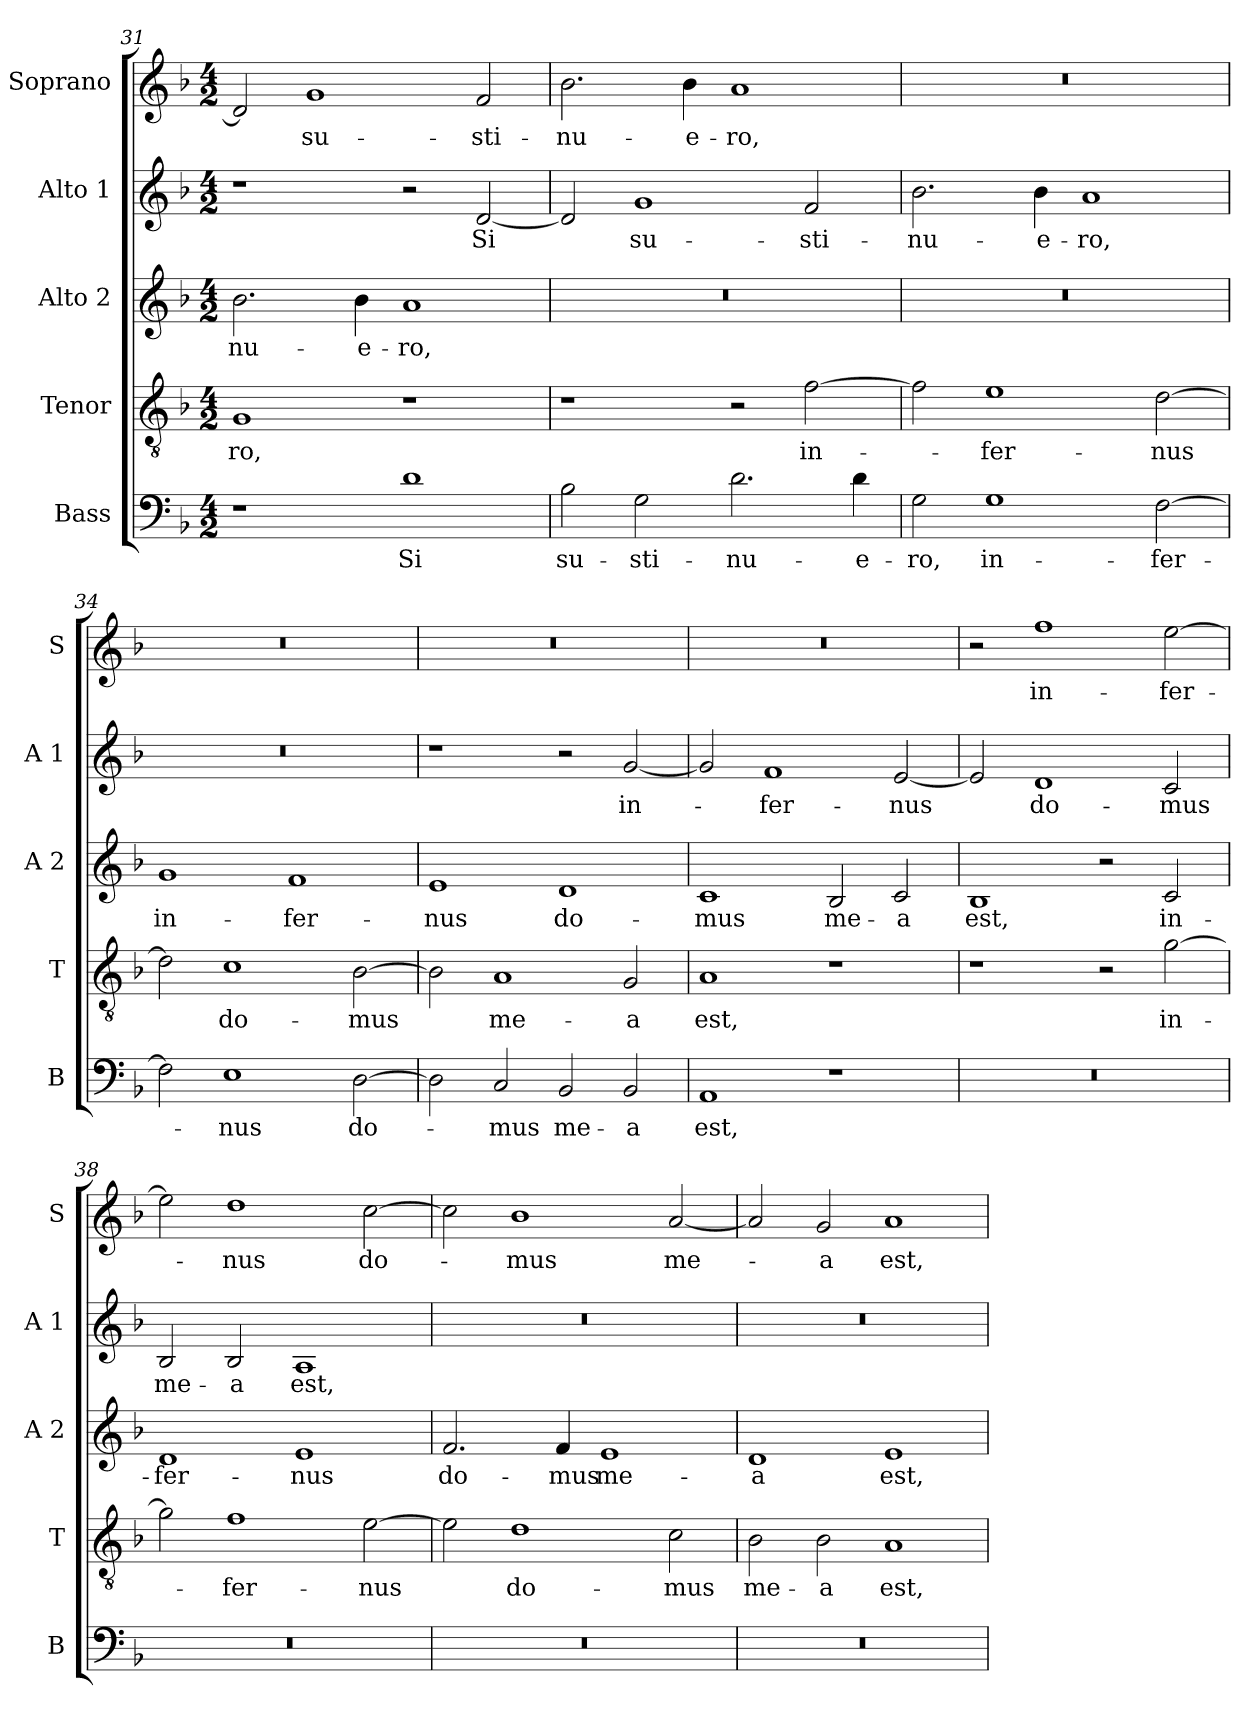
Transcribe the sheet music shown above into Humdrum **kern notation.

**kern	**text	**kern	**text	**kern	**text	**kern	**text	**kern	**text
*part5	*part5	*part4	*part4	*part3	*part3	*part2	*part2	*part1	*part1
*staff5	*staff5	*staff4	*staff4	*staff3	*staff3	*staff2	*staff2	*staff1	*staff1
*I"Bass	*	*I"Tenor	*	*I"Alto 2	*	*I"Alto 1	*	*I"Soprano	*
*I'B	*	*I'T	*	*I'A 2	*	*I'A 1	*	*I'S	*
*clefF4	*	*clefGv2	*	*clefG2	*	*clefG2	*	*clefG2	*
*k[b-]	*	*k[b-]	*	*k[b-]	*	*k[b-]	*	*k[b-]	*
*F:	*	*F:	*	*F:	*	*F:	*	*F:	*
*M4/2	*	*M4/2	*	*M4/2	*	*M4/2	*	*M4/2	*
=31	=31	=31	=31	=31	=31	=31	=31	=31	=31
!	!	!	!LO:LY:b	!	!LO:LY:b	!	!	!	!
1r	.	1G	-ro,	2.b-\	-nu-	1r	.	2d/]	.
!	!	!	!	!	!	!	!	!	!LO:LY:b
.	.	.	.	.	.	.	.	1g	su-
!	!	!	!	!	!LO:LY:b	!	!	!	!
.	.	.	.	4b-\	-e-	.	.	.	.
!	!LO:LY:b	!	!	!	!LO:LY:b	!	!	!	!
1d	Si	1r	.	1a	-ro,	2r	.	.	.
!	!	!	!	!	!	!	!LO:LY:b	!	!LO:LY:b
.	.	.	.	.	.	[2d/	Si	2f/	-sti-
=32	=32	=32	=32	=32	=32	=32	=32	=32	=32
!	!LO:LY:b	!	!	!	!	!	!	!	!LO:LY:b
2B-\	su-	1r	.	0r	.	2d/]	.	2.b-\	-nu-
!	!LO:LY:b	!	!	!	!	!	!LO:LY:b	!	!
2G\	-sti-	.	.	.	.	1g	su-	.	.
!	!	!	!	!	!	!	!	!	!LO:LY:b
.	.	.	.	.	.	.	.	4b-\	-e-
!	!LO:LY:b	!	!	!	!	!	!	!	!LO:LY:b
2.d\	-nu-	2r	.	.	.	.	.	1a	-ro,
!	!	!	!LO:LY:b	!	!	!	!LO:LY:b	!	!
.	.	[2f\	in-	.	.	2f/	-sti-	.	.
!	!LO:LY:b	!	!	!	!	!	!	!	!
4d\	-e-	.	.	.	.	.	.	.	.
!!LO:PB:g=z
=33	=33	=33	=33	=33	=33	=33	=33	=33	=33
!	!LO:LY:b	!	!	!	!	!	!LO:LY:b	!	!
2G\	-ro,	2f\]	.	0r	.	2.b-\	-nu-	0r	.
!	!LO:LY:b	!	!LO:LY:b	!	!	!	!	!	!
1G	in-	1e	-fer-	.	.	.	.	.	.
!	!	!	!	!	!	!	!LO:LY:b	!	!
.	.	.	.	.	.	4b-\	-e-	.	.
!	!	!	!	!	!	!	!LO:LY:b	!	!
.	.	.	.	.	.	1a	-ro,	.	.
!	!LO:LY:b	!	!LO:LY:b	!	!	!	!	!	!
[2F\	-fer-	[2d\	-nus	.	.	.	.	.	.
=34	=34	=34	=34	=34	=34	=34	=34	=34	=34
!	!	!	!	!	!LO:LY:b	!	!	!	!
2F\]	.	2d\]	.	1g	in-	0r	.	0r	.
!	!LO:LY:b	!	!LO:LY:b	!	!	!	!	!	!
1E	-nus	1c	do-	.	.	.	.	.	.
!	!	!	!	!	!LO:LY:b	!	!	!	!
.	.	.	.	1f	-fer-	.	.	.	.
!	!LO:LY:b	!	!LO:LY:b	!	!	!	!	!	!
[2D\	do-	[2B-\	-mus	.	.	.	.	.	.
=35	=35	=35	=35	=35	=35	=35	=35	=35	=35
!	!	!	!	!	!LO:LY:b	!	!	!	!
2D\]	.	2B-\]	.	1e	-nus	1r	.	0r	.
!	!LO:LY:b	!	!LO:LY:b	!	!	!	!	!	!
2C/	-mus	1A	me-	.	.	.	.	.	.
!	!LO:LY:b	!	!	!	!LO:LY:b	!	!	!	!
2BB-/	me-	.	.	1d	do-	2r	.	.	.
!	!LO:LY:b	!	!LO:LY:b	!	!	!	!LO:LY:b	!	!
2BB-/	-a	2G/	-a	.	.	[2g/	in-	.	.
=36	=36	=36	=36	=36	=36	=36	=36	=36	=36
!	!LO:LY:b	!	!LO:LY:b	!	!LO:LY:b	!	!	!	!
1AA	est,	1A	est,	1c	-mus	2g/]	.	0r	.
!	!	!	!	!	!	!	!LO:LY:b	!	!
.	.	.	.	.	.	1f	-fer-	.	.
!	!	!	!	!	!LO:LY:b	!	!	!	!
1r	.	1r	.	2B-/	me-	.	.	.	.
!	!	!	!	!	!LO:LY:b	!	!LO:LY:b	!	!
.	.	.	.	2c/	-a	[2e/	-nus	.	.
!!LO:LB:g=z
=37	=37	=37	=37	=37	=37	=37	=37	=37	=37
!	!	!	!	!	!LO:LY:b	!	!	!	!
0r	.	1r	.	1B-	est,	2e/]	.	2r	.
!	!	!	!	!	!	!	!LO:LY:b	!	!LO:LY:b
.	.	.	.	.	.	1d	do-	1ff	in-
.	.	2r	.	2r	.	.	.	.	.
!	!	!	!LO:LY:b	!	!LO:LY:b	!	!LO:LY:b	!	!LO:LY:b
.	.	[2g\	in-	2c/	in-	2c/	-mus	[2ee\	-fer-
=38	=38	=38	=38	=38	=38	=38	=38	=38	=38
!	!	!	!	!	!LO:LY:b	!	!LO:LY:b	!	!
0r	.	2g\]	.	1d	-fer-	2B-/	me-	2ee\]	.
!	!	!	!LO:LY:b	!	!	!	!LO:LY:b	!	!LO:LY:b
.	.	1f	-fer-	.	.	2B-/	-a	1dd	-nus
!	!	!	!	!	!LO:LY:b	!	!LO:LY:b	!	!
.	.	.	.	1e	-nus	1A	est,	.	.
!	!	!	!LO:LY:b	!	!	!	!	!	!LO:LY:b
.	.	[2e\	-nus	.	.	.	.	[2cc\	do-
=39	=39	=39	=39	=39	=39	=39	=39	=39	=39
!	!	!	!	!	!LO:LY:b	!	!	!	!
0r	.	2e\]	.	2.f/	do-	0r	.	2cc\]	.
!	!	!	!LO:LY:b	!	!	!	!	!	!LO:LY:b
.	.	1d	do-	.	.	.	.	1b-	-mus
!	!	!	!	!	!LO:LY:b	!	!	!	!
.	.	.	.	4f/	-mus	.	.	.	.
!	!	!	!	!	!LO:LY:b	!	!	!	!
.	.	.	.	1e	me-	.	.	.	.
!	!	!	!LO:LY:b	!	!	!	!	!	!LO:LY:b
.	.	2c\	-mus	.	.	.	.	[2a/	me-
=40	=40	=40	=40	=40	=40	=40	=40	=40	=40
!	!	!	!LO:LY:b	!	!LO:LY:b	!	!	!	!
0r	.	2B-\	me-	1d	-a	0r	.	2a/]	.
!	!	!	!LO:LY:b	!	!	!	!	!	!LO:LY:b
.	.	2B-\	-a	.	.	.	.	2g/	-a
!	!	!	!LO:LY:b	!	!LO:LY:b	!	!	!	!LO:LY:b
.	.	1A	est,	1e	est,	.	.	1a	est,
=	=	=	=	=	=	=	=	=	=
*-	*-	*-	*-	*-	*-	*-	*-	*-	*-
